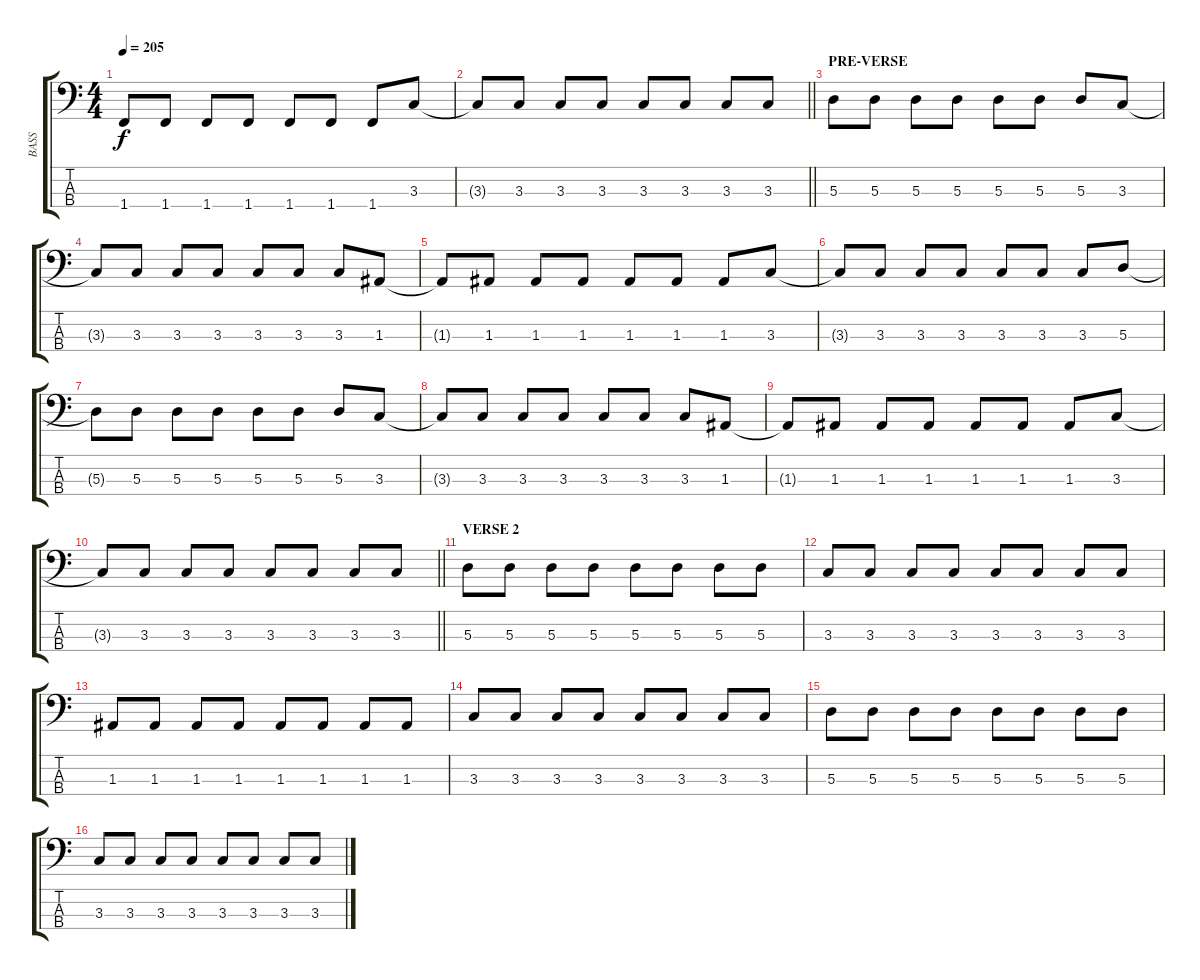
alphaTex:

\track ("BASS" "BASS") {instrument electricbasspick}
\staff {score tabs}
\tuning (G2 D2 A1 E1) {hide}
\ts (4 4)
\tempo 205
\clef f4
\ks c
1.4{t}.8{dy f} 1.4.8 1.4.8 1.4.8 1.4.8 1.4.8 1.4.8 3.3.8 |
\barLineRight lightlight
3.3{t}.8 3.3.8 3.3.8 3.3.8 3.3.8 3.3.8 3.3.8 3.3.8 |
\section ("" "PRE-VERSE")
5.3.8 5.3.8 5.3.8 5.3.8 5.3.8 5.3.8 5.3.8 3.3.8 |
3.3{t}.8 3.3.8 3.3.8 3.3.8 3.3.8 3.3.8 3.3.8 1.3.8 |
1.3{t}.8 1.3.8 1.3.8 1.3.8 1.3.8 1.3.8 1.3.8 3.3.8 |
3.3{t}.8 3.3.8 3.3.8 3.3.8 3.3.8 3.3.8 3.3.8 5.3.8 |
5.3{t}.8 5.3.8 5.3.8 5.3.8 5.3.8 5.3.8 5.3.8 3.3.8 |
3.3{t}.8 3.3.8 3.3.8 3.3.8 3.3.8 3.3.8 3.3.8 1.3.8 |
1.3{t}.8 1.3.8 1.3.8 1.3.8 1.3.8 1.3.8 1.3.8 3.3.8 |
\barLineRight lightlight
3.3{t}.8 3.3.8 3.3.8 3.3.8 3.3.8 3.3.8 3.3.8 3.3.8 |
\section ("" "VERSE 2")
5.3.8 5.3.8 5.3.8 5.3.8 5.3.8 5.3.8 5.3.8 5.3.8 |
3.3.8 3.3.8 3.3.8 3.3.8 3.3.8 3.3.8 3.3.8 3.3.8 |
1.3.8 1.3.8 1.3.8 1.3.8 1.3.8 1.3.8 1.3.8 1.3.8 |
3.3.8 3.3.8 3.3.8 3.3.8 3.3.8 3.3.8 3.3.8 3.3.8 |
5.3.8 5.3.8 5.3.8 5.3.8 5.3.8 5.3.8 5.3.8 5.3.8 |
3.3.8 3.3.8 3.3.8 3.3.8 3.3.8 3.3.8 3.3.8 3.3.8
